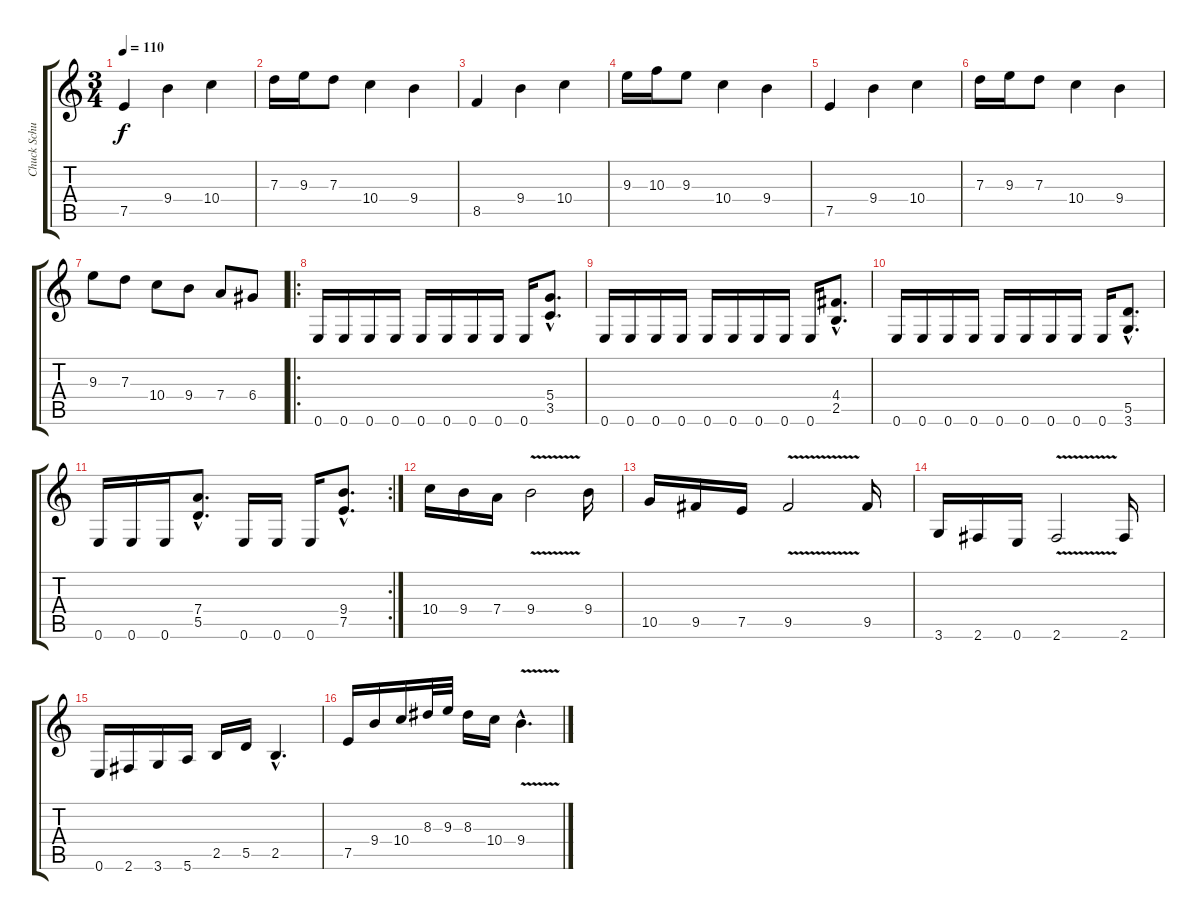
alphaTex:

\track ("Chuck Schuldiner" "Chuck Schu") {instrument distortionguitar}
\staff {score tabs}
\tuning (E4 B3 G3 D3 A2 E2) {hide}
\ts (3 4)
\tempo 110
\clef g2
\ks c
7.5.4{dy f} 9.4.4 10.4.4 |
7.3.16 9.3.16 7.3.8 10.4.4 9.4.4 |
8.5.4 9.4.4 10.4.4 |
9.3.16 10.3.16 9.3.8 10.4.4 9.4.4 |
7.5.4 9.4.4 10.4.4 |
7.3.16 9.3.16 7.3.8 10.4.4 9.4.4 |
9.3.8 7.3.8 10.4.8 9.4.8 7.4.8 6.4.8 |
\ro
0.6.16 0.6.16 0.6.16 0.6.16 0.6.16 0.6.16 0.6.16 0.6.16 0.6.16 (5.4{hac} 3.5{hac}).8{d} |
0.6.16 0.6.16 0.6.16 0.6.16 0.6.16 0.6.16 0.6.16 0.6.16 0.6.16 (4.4{hac} 2.5{hac}).8{d} |
0.6.16 0.6.16 0.6.16 0.6.16 0.6.16 0.6.16 0.6.16 0.6.16 0.6.16 (5.5{hac} 3.6{hac}).8{d} |
\rc 2
0.6.16 0.6.16 0.6.16 (7.4{hac} 5.5{hac}).8{d} 0.6.16 0.6.16 0.6.16 (9.4{hac} 7.5{hac}).8{d} |
10.4.16 9.4.16 7.4.16 9.4{v}.2 9.4.16 |
10.5.16 9.5.16 7.5.16 9.5{v}.2 9.5.16 |
3.6.16 2.6.16 0.6.16 2.6{v}.2 2.6.16 |
0.6.16 2.6.16 3.6.16 5.6.16 2.5.16 5.5.16 2.5{hac}.4{d} |
7.5.16 9.4.16 10.4.16 8.3.32 9.3.32 8.3.16 10.4.16 9.4{v hac}.4{d}
